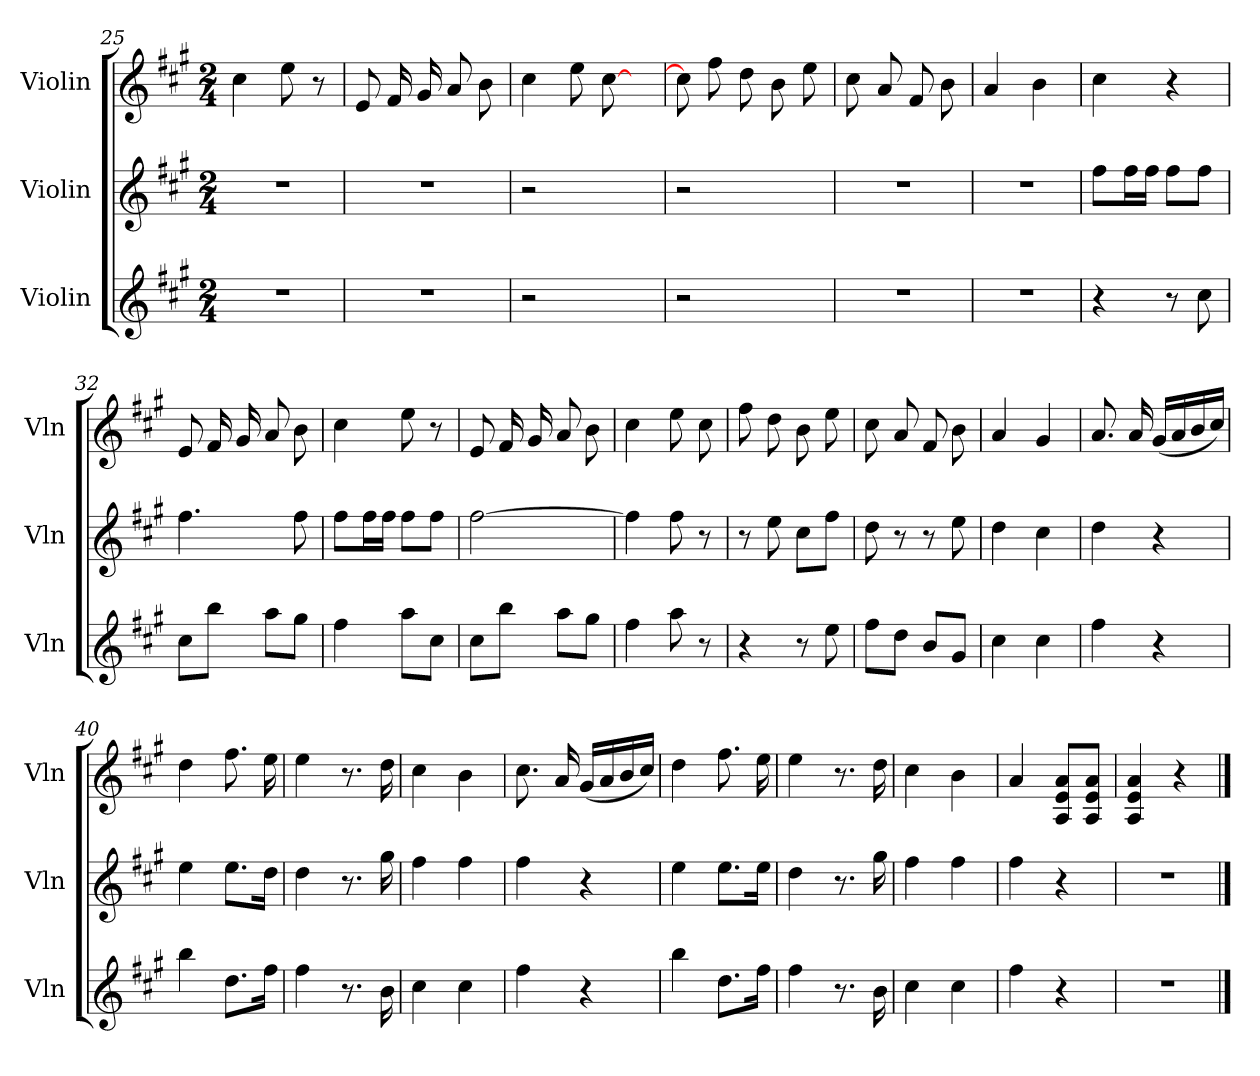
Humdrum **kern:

**kern	**kern	**kern
*part3	*part2	*part1
*staff3	*staff2	*staff1
*I"Violin	*I"Violin	*I"Violin
*I'Vln	*I'Vln	*I'Vln
*clefG2	*clefG2	*clefG2
*k[f#c#g#]	*k[f#c#g#]	*k[f#c#g#]
*M2/4	*M2/4	*M2/4
=25	=25	=25
2r	2r	4cc#\
.	.	8ee\
.	.	8r
=26	=26	=26
2r	2r	8e/
.	.	16f#/
.	.	16g#/
.	.	8a/
.	.	8b\
!!LO:LB:g=z
=27	=27	=27
2r	2r	4cc#\
.	.	8ee\
.	.	[8cc#\
8ryy	8ryy	8ryy
=28	=28	=28
2r	2r	8cc#\]
.	.	8ff#\
.	.	8dd\
.	.	8b\
8ryy	8ryy	8ee\
=29	=29	=29
2r	2r	8cc#\
.	.	8a/
.	.	8f#/
.	.	8b\
=30	=30	=30
2r	2r	4a/
.	.	4b\
=31	=31	=31
4r	8ff#\L	4cc#\
.	16ff#\L	.
.	16ff#\JJ	.
8r	8ff#\L	4r
8cc#\	8ff#\J	.
=32	=32	=32
8cc#\L	4.ff#\	8e/
8bb\J	.	16f#/
.	.	16g#/
8aa\L	.	8a/
8gg#\J	8ff#\	8b\
=33	=33	=33
4ff#\	8ff#\L	4cc#\
.	16ff#\L	.
.	16ff#\JJ	.
8aa\L	8ff#\L	8ee\
8cc#\J	8ff#\J	8r
!!LO:PB:g=z
=34	=34	=34
8cc#\L	[2ff#\	8e/
8bb\J	.	16f#/
.	.	16g#/
8aa\L	.	8a/
8gg#\J	.	8b\
=35	=35	=35
4ff#\	4ff#\]	4cc#\
8aa\	8ff#\	8ee\
8r	8r	8cc#\
=36	=36	=36
4r	8r	8ff#\
.	8ee\	8dd\
8r	8cc#\L	8b\
8ee\	8ff#\J	8ee\
=37	=37	=37
8ff#\L	8dd\	8cc#\
8dd\J	8r	8a/
8b/L	8r	8f#/
8g#/J	8ee\	8b\
=38	=38	=38
4cc#\	4dd\	4a/
4cc#\	4cc#\	4g#/
=39	=39	=39
4ff#\	4dd\	8.a/
.	.	16a/
4r	4r	(<16g#/LL
.	.	16a/
.	.	16b/
.	.	16cc#/JJ)
=40	=40	=40
4bb\	4ee\	4dd\
8.dd\L	8.ee\L	8.ff#\
16ff#\Jk	16dd\Jk	16ee\
!!LO:LB:g=z
=41	=41	=41
4ff#\	4dd\	4ee\
8.r	8.r	8.r
16b\	16gg#\	16dd\
=42	=42	=42
4cc#\	4ff#\	4cc#\
4cc#\	4ff#\	4b\
=43	=43	=43
4ff#\	4ff#\	8.cc#\
.	.	16a/
4r	4r	(<16g#/LL
.	.	16a/
.	.	16b/
.	.	16cc#/JJ)
=44	=44	=44
4bb\	4ee\	4dd\
8.dd\L	8.ee\L	8.ff#\
16ff#\Jk	16ee\Jk	16ee\
=45	=45	=45
4ff#\	4dd\	4ee\
8.r	8.r	8.r
16b\	16gg#\	16dd\
=46	=46	=46
4cc#\	4ff#\	4cc#\
4cc#\	4ff#\	4b\
=47	=47	=47
4ff#\	4ff#\	4a/
4r	4r	8A/ 8e/ 8a/L
.	.	8A/ 8e/ 8a/J
=48	=48	=48
2r	2r	4A/ 4e/ 4a/
.	.	4r
==	==	==
*-	*-	*-
